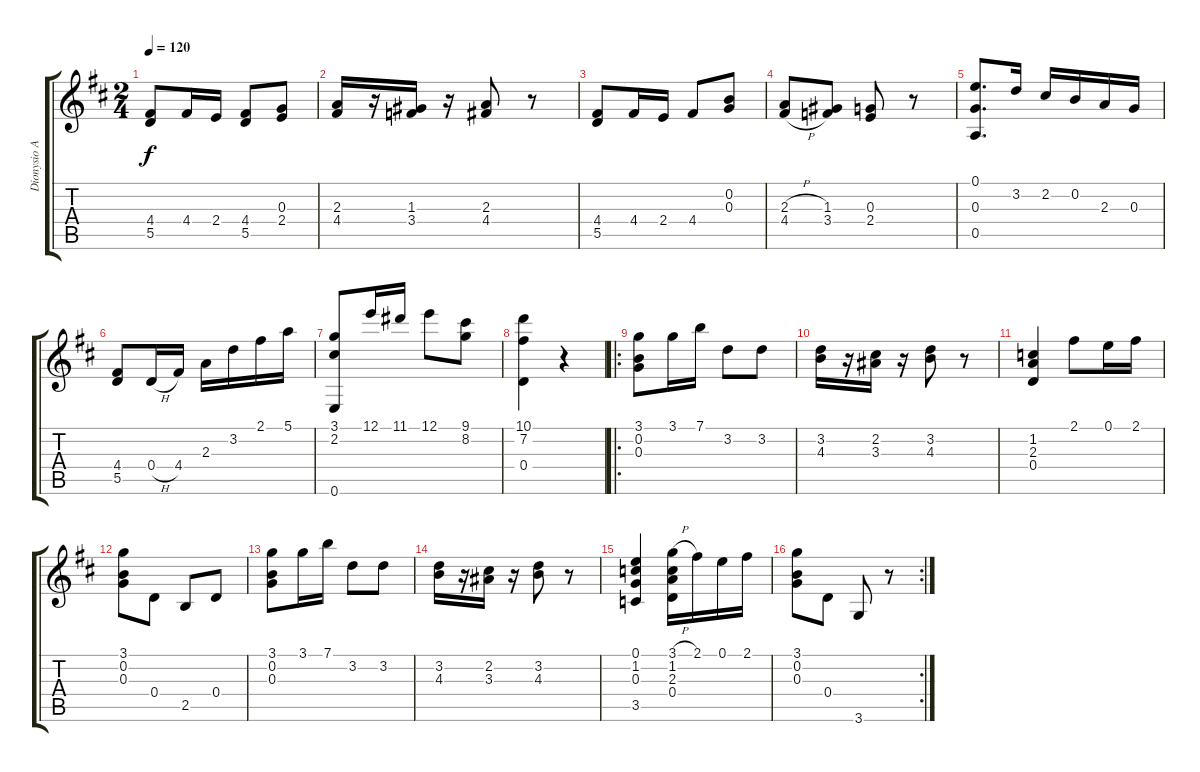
\track ("Dionysio Aguado" "Dionysio A") {instrument acousticguitarnylon}
\staff {score tabs}
\tuning (E4 B3 G3 D3 A2 E2) {hide}
\ts (2 4)
\tempo 120
\clef g2
\ks d
(4.4 5.5).8{dy f} 4.4.16 2.4.16 (4.4 5.5).8 (0.3 2.4).8 |
(2.3 4.4).16 r.16 (1.3 3.4).16 r.16 (2.3 4.4).8 r.8 |
(4.4 5.5).8 4.4.16 2.4.16 4.4.8 (0.2 0.3).8 |
(2.3{h} 4.4{h}).8 (1.3 3.4).8 (0.3 2.4).8 r.8 |
(0.1 0.3 0.5).8{d} 3.2.16 2.2.16 0.2.16 2.3.16 0.3.16 |
(4.4 5.5).8 0.4{h}.16 4.4.16 2.3.16 3.2.16 2.1.16 5.1.16 |
(3.1 2.2 0.6).8 12.1.16 11.1.16 12.1.8 (9.1 8.2).8 |
(10.1 7.2 0.4).4 r.4 |
\ro
(3.1 0.2 0.3).8 3.1.16 7.1.16 3.2.8 3.2.8 |
(3.2 4.3).16 r.16 (2.2 3.3).16 r.16 (3.2 4.3).8 r.8 |
(1.2 2.3 0.4).4 2.1.8 0.1.16 2.1.16 |
(3.1 0.2 0.3).8 0.4.8 2.5.8 0.4.8 |
(3.1 0.2 0.3).8 3.1.16 7.1.16 3.2.8 3.2.8 |
(3.2 4.3).16 r.16 (2.2 3.3).16 r.16 (3.2 4.3).8 r.8 |
(0.1 1.2 0.3 3.5).4 (3.1{h} 1.2 2.3 0.4).16 2.1.16 0.1.16 2.1.16 |
\rc 2
(3.1 0.2 0.3).8 0.4.8 3.6.8 r.8
